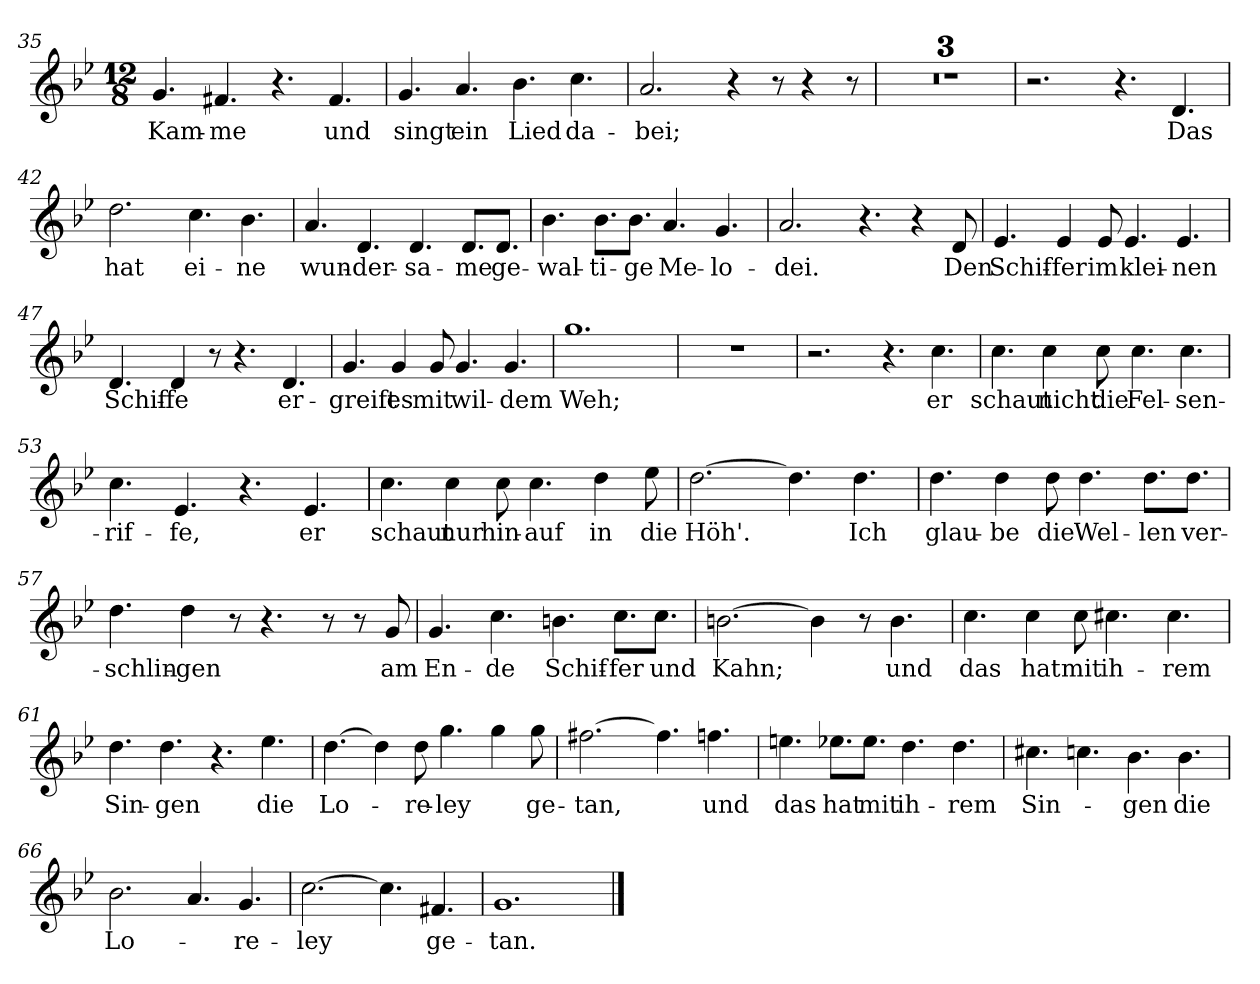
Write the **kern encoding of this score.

**kern	**text
*part1	*part1
*staff1	*staff1
*clefG2	*
*k[b-e-]	*
*M12/8	*
=35	=35
!	!LO:LY:b
4.g/	Kam-
!	!LO:LY:b
4.f#X/	-me
4.r	.
!	!LO:LY:b
4.f#/	und
=36	=36
!	!LO:LY:b
4.g/	singt
!	!LO:LY:b
4.a/	ein
!	!LO:LY:b
4.b-\	Lied
!	!LO:LY:b
4.cc\	da-
!!LO:LB:g=z
=37	=37
!	!LO:LY:b
2.a/	bei;
4r	.
8r	.
4r	.
8r	.
=38	=38
1.r	.
=39	=39
1.r	.
=40	=40
1.r	.
=41	=41
2.r	.
4.r	.
!	!LO:LY:b
4.d/	Das
=42	=42
!	!LO:LY:b
2.dd\	hat
!	!LO:LY:b
4.cc\	ei-
!	!LO:LY:b
4.b-\	-ne
=43	=43
!	!LO:LY:b
4.a/	wun-
!	!LO:LY:b
4.d/	-der-
!	!LO:LY:b
4.d/	-sa-
!	!LO:LY:b
8.d/L	-me
!	!LO:LY:b
8.d/J	ge-
=44	=44
!	!LO:LY:b
4.b-\	-wal-
!	!LO:LY:b
8.b-\L	-ti-
!	!LO:LY:b
8.b-\J	-ge
!	!LO:LY:b
4.a/	Me-
!	!LO:LY:b
4.g/	-lo-
=45	=45
!	!LO:LY:b
2.a/	-dei.
4.r	.
4r	.
!	!LO:LY:b
8d/	Den
!!LO:LB:g=z
=46	=46
!	!LO:LY:b
4.e-/	Schif-
!	!LO:LY:b
4e-/	-fer
!	!LO:LY:b
8e-/	im
!	!LO:LY:b
4.e-/	klei-
!	!LO:LY:b
4.e-/	-nen
=47	=47
!	!LO:LY:b
4.d/	Schif-
!	!LO:LY:b
4d/	-fe
8r	.
4.r	.
!	!LO:LY:b
4.d/	er-
=48	=48
!	!LO:LY:b
4.g/	-greift
!	!LO:LY:b
4g/	es
!	!LO:LY:b
8g/	mit
!	!LO:LY:b
4.g/	wil-
!	!LO:LY:b
4.g/	-dem
=49	=49
!	!LO:LY:b
1.gg	Weh;
=50	=50
1.r	.
=51	=51
2.r	.
4.r	.
!	!LO:LY:b
4.cc\	er
=52	=52
!	!LO:LY:b
4.cc\	schaut
!	!LO:LY:b
4cc\	nicht
!	!LO:LY:b
8cc\	die
!	!LO:LY:b
4.cc\	Fel-
!	!LO:LY:b
4.cc\	-sen-
!!LO:LB:g=z
=53	=53
!	!LO:LY:b
4.cc\	rif-
!	!LO:LY:b
4.e-/	-fe,
4.r	.
!	!LO:LY:b
4.e-/	er
=54	=54
!	!LO:LY:b
4.cc\	schaut
!	!LO:LY:b
4cc\	nur
!	!LO:LY:b
8cc\	hin-
!	!LO:LY:b
4.cc\	-auf
!	!LO:LY:b
4dd\	in
!	!LO:LY:b
8ee-\	die
=55	=55
!	!LO:LY:b
[2.dd\	Höh'.
4.dd\]	.
!	!LO:LY:b
4.dd\	Ich
=56	=56
!	!LO:LY:b
4.dd\	glau-
!	!LO:LY:b
4dd\	-be
!	!LO:LY:b
8dd\	die
!	!LO:LY:b
4.dd\	Wel-
!	!LO:LY:b
8.dd\L	-len
!	!LO:LY:b
8.dd\J	ver-
=57	=57
!	!LO:LY:b
4.dd\	-schlin-
!	!LO:LY:b
4dd\	-gen
8r	.
4.r	.
8r	.
8r	.
!	!LO:LY:b
8g/	am
!!LO:LB:g=z
=58	=58
!	!LO:LY:b
4.g/	En-
!	!LO:LY:b
4.cc\	-de
!	!LO:LY:b
4.bn\	Schif-
!	!LO:LY:b
8.cc\L	-fer
!	!LO:LY:b
8.cc\J	und
=59	=59
!	!LO:LY:b
[2.bn\	Kahn;
4b\]	.
8r	.
!	!LO:LY:b
4.b\	und
=60	=60
!	!LO:LY:b
4.cc\	das
!	!LO:LY:b
4cc\	hat
!	!LO:LY:b
8cc\	mit
!	!LO:LY:b
4.cc#X\	ih-
!	!LO:LY:b
4.cc#\	-rem
=61	=61
!	!LO:LY:b
4.dd\	Sin-
!	!LO:LY:b
4.dd\	-gen
4.r	.
!	!LO:LY:b
4.ee-\	die
=62	=62
!	!LO:LY:b
[4.dd\	Lo-
4dd\]	.
!	!LO:LY:b
8dd\	-re-
!	!LO:LY:b
4.gg\	-ley
4gg\	.
!	!LO:LY:b
8gg\	ge-
=63	=63
!	!LO:LY:b
[2.ff#X\	-tan,
4.ff#\]	.
!	!LO:LY:b
4.ffn\	und
!!LO:LB:g=z
=64	=64
!	!LO:LY:b
4.een\	das
!	!LO:LY:b
8.ee-X\L	hat
!	!LO:LY:b
8.ee-\J	mit
!	!LO:LY:b
4.dd\	ih-
!	!LO:LY:b
4.dd\	-rem
=65	=65
!	!LO:LY:b
4.cc#X\	Sin-
4.ccn\	.
!	!LO:LY:b
4.b-\	-gen
!	!LO:LY:b
4.b-\	die
=66	=66
!	!LO:LY:b
2.b-\	Lo-
4.a/	.
!	!LO:LY:b
4.g/	-re-
=67	=67
!	!LO:LY:b
[2.cc\	-ley
4.cc\]	.
!	!LO:LY:b
4.f#X/	ge-
=68	=68
!	!LO:LY:b
1.g	-tan.
==	==
*-	*-
